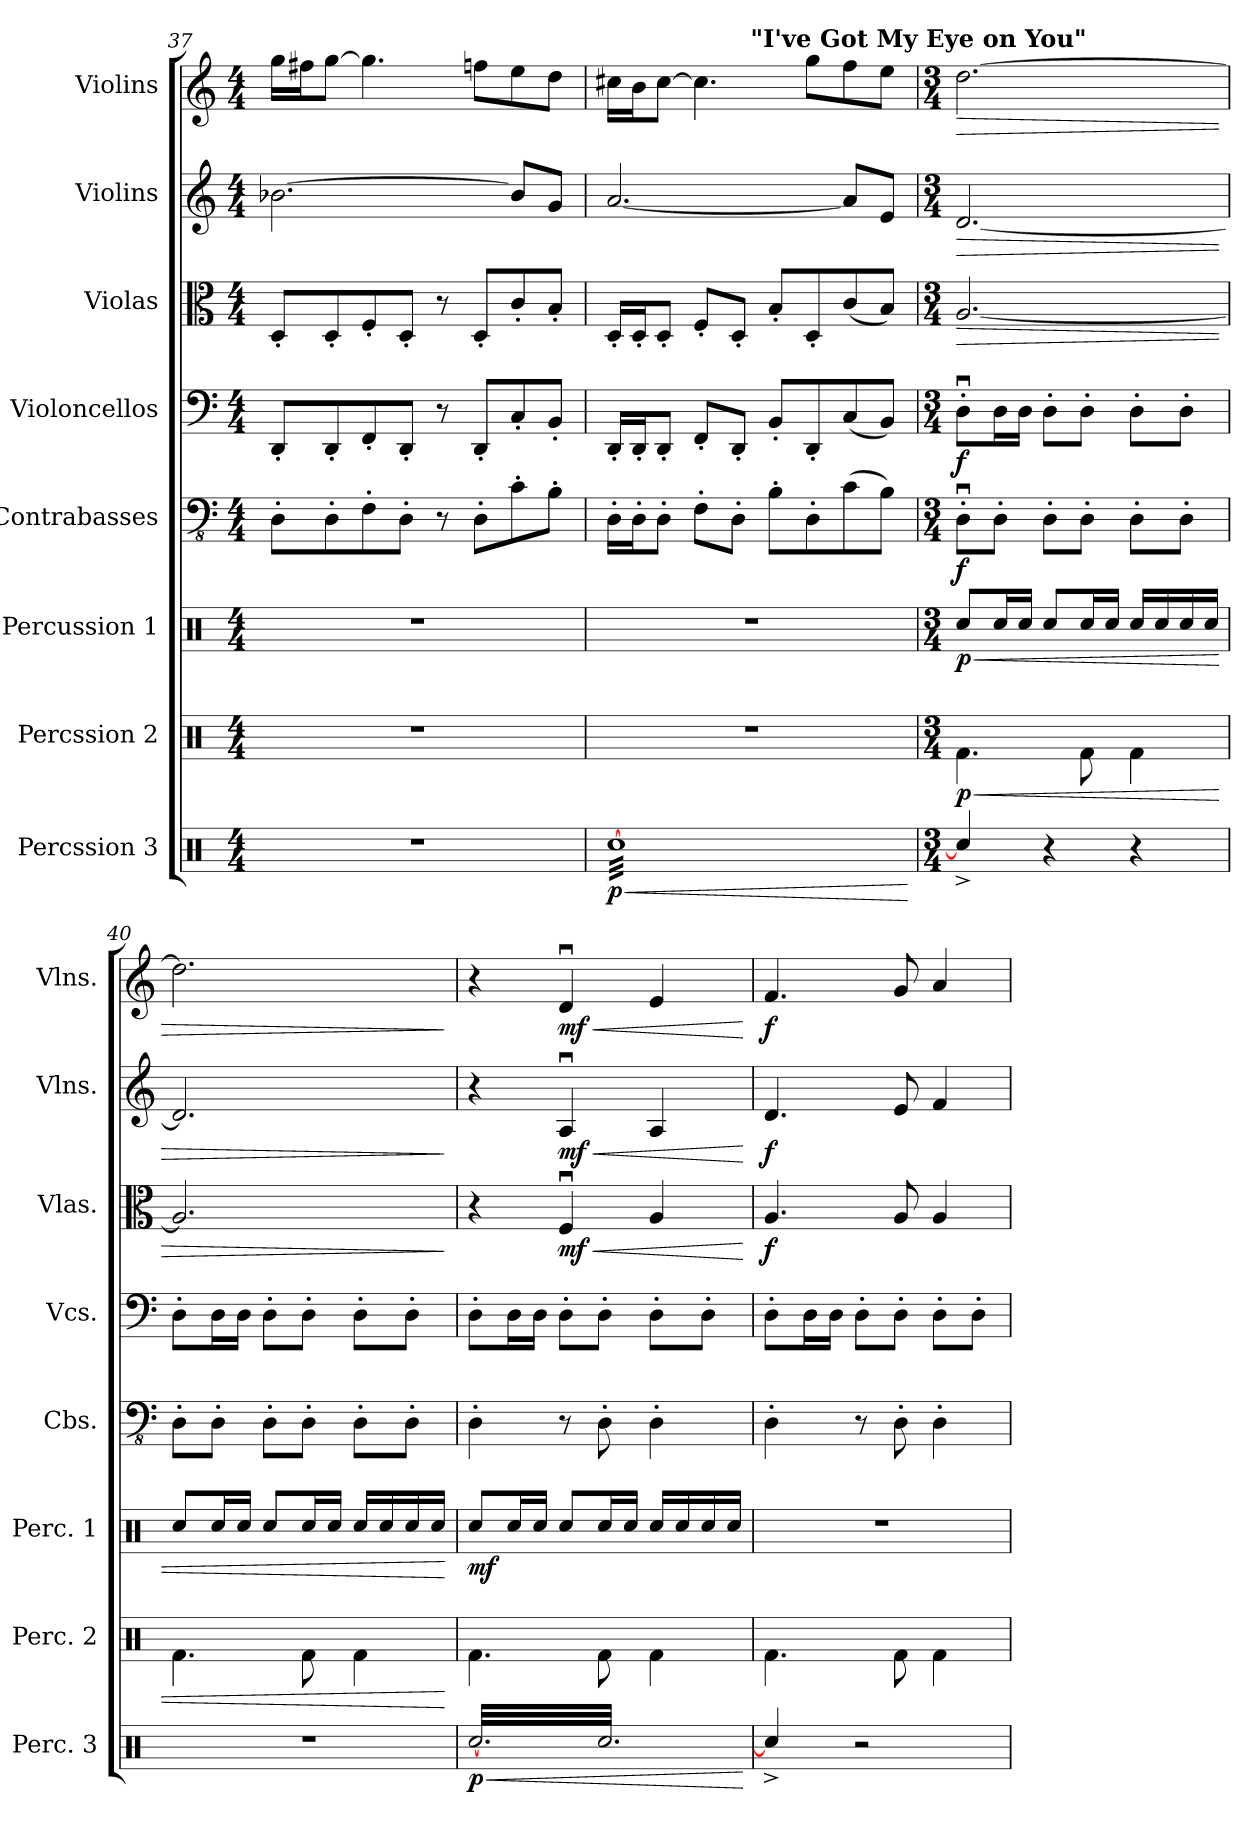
**kern	**dynam	**kern	**dynam	**kern	**dynam	**kern	**dynam	**kern	**dynam	**kern	**dynam	**kern	**dynam	**kern	**dynam
*part8	*part8	*part7	*part7	*part6	*part6	*part5	*part5	*part4	*part4	*part3	*part3	*part2	*part2	*part1	*part1
*staff8	*staff8	*staff7	*staff7	*staff6	*staff6	*staff5	*staff5	*staff4	*staff4	*staff3	*staff3	*staff2	*staff2	*staff1	*staff1
*I"Percssion 3	*	*I"Percssion 2	*	*I"Percussion 1	*	*I"Contrabasses	*	*I"Violoncellos	*	*I"Violas	*	*I"Violins	*	*I"Violins	*
*I'Perc. 3	*	*I'Perc. 2	*	*I'Perc. 1	*	*I'Cbs.	*	*I'Vcs.	*	*I'Vlas.	*	*I'Vlns.	*	*I'Vlns.	*
*clefX	*	*clefX	*	*clefX	*	*clefFv4	*	*clefF4	*	*clefC3	*	*clefG2	*	*clefG2	*
*k[]	*	*k[]	*	*k[]	*	*k[]	*	*k[]	*	*k[]	*	*k[]	*	*k[]	*
*M4/4	*	*M4/4	*	*M4/4	*	*M4/4	*	*M4/4	*	*M4/4	*	*M4/4	*	*M4/4	*
=37	=37	=37	=37	=37	=37	=37	=37	=37	=37	=37	=37	=37	=37	=37	=37
1r	.	1r	.	1r	.	8DD'\L	.	8DD'/L	.	8D'/L	.	[2.b-X\	.	16gg\LL	.
.	.	.	.	.	.	.	.	.	.	.	.	.	.	16ff#X\J	.
.	.	.	.	.	.	8DD'\	.	8DD'/	.	8D'/	.	.	.	[8gg\J	.
.	.	.	.	.	.	8FF'\	.	8FF'/	.	8F'/	.	.	.	4.gg\]	.
.	.	.	.	.	.	8DD'\J	.	8DD'/J	.	8D'/J	.	.	.	.	.
.	.	.	.	.	.	8r	.	8r	.	8r	.	.	.	.	.
.	.	.	.	.	.	8DD'\L	.	8DD'/L	.	8D'/L	.	.	.	8ffn\L	.
.	.	.	.	.	.	8C'\	.	8C'/	.	8c'/	.	8b-/L]	.	8ee\	.
.	.	.	.	.	.	8BB'\J	.	8BB'/J	.	8B'/J	.	8g/J	.	8dd\J	.
=38	=38	=38	=38	=38	=38	=38	=38	=38	=38	=38	=38	=38	=38	=38	=38
!	!LO:HP:b	!	!	!	!	!	!	!	!	!	!	!	!	!	!
!	!LO:DY:n=1:b	!	!	!	!	!	!	!	!	!	!	!	!	!	!
*tremolo	*	*	*	*	*	*	*	*	*	*	*	*	*	*	*
[32RccLLL	< p	1r	.	1r	.	16DD'\LL	.	16DD'/LL	.	16D'/LL	.	[2.a/	.	16cc#X\LL	.
32Rcc	.	.	.	.	.	.	.	.	.	.	.	.	.	.	.
32Rcc	.	.	.	.	.	16DD'\J	.	16DD'/J	.	16D'/J	.	.	.	16b\J	.
32Rcc	.	.	.	.	.	.	.	.	.	.	.	.	.	.	.
32Rcc	.	.	.	.	.	8DD'\J	.	8DD'/J	.	8D'/J	.	.	.	[8cc#\J	.
32Rcc	.	.	.	.	.	.	.	.	.	.	.	.	.	.	.
32Rcc	.	.	.	.	.	.	.	.	.	.	.	.	.	.	.
32Rcc	.	.	.	.	.	.	.	.	.	.	.	.	.	.	.
32Rcc	.	.	.	.	.	8FF'\L	.	8FF'/L	.	8F'/L	.	.	.	4.cc#\]	.
32Rcc	.	.	.	.	.	.	.	.	.	.	.	.	.	.	.
32Rcc	.	.	.	.	.	.	.	.	.	.	.	.	.	.	.
32Rcc	.	.	.	.	.	.	.	.	.	.	.	.	.	.	.
32Rcc	.	.	.	.	.	8DD'\J	.	8DD'/J	.	8D'/J	.	.	.	.	.
32Rcc	.	.	.	.	.	.	.	.	.	.	.	.	.	.	.
32Rcc	.	.	.	.	.	.	.	.	.	.	.	.	.	.	.
32Rcc	.	.	.	.	.	.	.	.	.	.	.	.	.	.	.
32Rcc	.	.	.	.	.	8BB'\L	.	8BB'/L	.	8B'/L	.	.	.	.	.
32Rcc	.	.	.	.	.	.	.	.	.	.	.	.	.	.	.
32Rcc	.	.	.	.	.	.	.	.	.	.	.	.	.	.	.
32Rcc	.	.	.	.	.	.	.	.	.	.	.	.	.	.	.
32Rcc	.	.	.	.	.	8DD'\	.	8DD'/	.	8D'/	.	.	.	8gg\L	.
32Rcc	.	.	.	.	.	.	.	.	.	.	.	.	.	.	.
32Rcc	.	.	.	.	.	.	.	.	.	.	.	.	.	.	.
32Rcc	.	.	.	.	.	.	.	.	.	.	.	.	.	.	.
32Rcc	.	.	.	.	.	(8C\	.	(8C/	.	(8c/	.	8a/L]	.	8ff\	.
32Rcc	.	.	.	.	.	.	.	.	.	.	.	.	.	.	.
32Rcc	.	.	.	.	.	.	.	.	.	.	.	.	.	.	.
32Rcc	.	.	.	.	.	.	.	.	.	.	.	.	.	.	.
32Rcc	.	.	.	.	.	8BB\J)	.	8BB/J)	.	8B/J)	.	8e/J	.	8ee\J	.
32Rcc	.	.	.	.	.	.	.	.	.	.	.	.	.	.	.
32Rcc	.	.	.	.	.	.	.	.	.	.	.	.	.	.	.
32RccJJJ	.	.	.	.	.	.	.	.	.	.	.	.	.	.	.
*Xtremolo	*	*	*	*	*	*	*	*	*	*	*	*	*	*	*
.	[	.	.	.	.	.	.	.	.	.	.	.	.	.	.
!!LO:REH:place=s1:a:B:enc=none:fs=9:t="I've Got My Eye on You"
=39	=39	=39	=39	=39	=39	=39	=39	=39	=39	=39	=39	=39	=39	=39	=39
*M3/4	*	*M3/4	*	*M3/4	*	*M3/4	*	*M3/4	*	*M3/4	*	*M3/4	*	*M3/4	*
!	!	!	!LO:HP:b	!	!LO:HP:b	!	!	!	!	!	!LO:HP:b	!	!LO:HP:b	!	!LO:HP:b
!	!	!	!LO:DY:n=1:b	!	!LO:DY:n=1:b	!	!LO:DY:b	!	!LO:DY:b	!	!	!	!	!	!
4Rcc^/]	.	4.Rf\	< p	8Rcc/L	< p	8DDu'\L	f	8Du'\L	f	[2.A/	>	[2.d/	>	[2.dd\	>
.	.	.	.	16Rcc/L	.	8DD'\J	.	16D\L	.	.	.	.	.	.	.
.	.	.	.	16Rcc/JJ	.	.	.	16D\JJ	.	.	.	.	.	.	.
4r	.	.	.	8Rcc/L	.	8DD'\L	.	8D'\L	.	.	.	.	.	.	.
.	.	8Rf\	.	16Rcc/L	.	8DD'\J	.	8D'\J	.	.	.	.	.	.	.
.	.	.	.	16Rcc/JJ	.	.	.	.	.	.	.	.	.	.	.
4r	.	4Rf\	.	16Rcc/LL	.	8DD'\L	.	8D'\L	.	.	.	.	.	.	.
.	.	.	.	16Rcc/	.	.	.	.	.	.	.	.	.	.	.
.	.	.	.	16Rcc/	.	8DD'\J	.	8D'\J	.	.	.	.	.	.	.
.	.	.	.	16Rcc/JJ	.	.	.	.	.	.	.	.	.	.	.
=40	=40	=40	=40	=40	=40	=40	=40	=40	=40	=40	=40	=40	=40	=40	=40
2.r	.	4.Rf\	.	8Rcc/L	.	8DD'\L	.	8D'\L	.	2.A/]	.	2.d/]	.	2.dd\]	.
.	.	.	.	16Rcc/L	.	8DD'\J	.	16D\L	.	.	.	.	.	.	.
.	.	.	.	16Rcc/JJ	.	.	.	16D\JJ	.	.	.	.	.	.	.
.	.	.	.	8Rcc/L	.	8DD'\L	.	8D'\L	.	.	.	.	.	.	.
.	.	8Rf\	.	16Rcc/L	.	8DD'\J	.	8D'\J	.	.	.	.	.	.	.
.	.	.	.	16Rcc/JJ	.	.	.	.	.	.	.	.	.	.	.
.	.	4Rf\	.	16Rcc/LL	.	8DD'\L	.	8D'\L	.	.	.	.	.	.	.
.	.	.	.	16Rcc/	.	.	.	.	.	.	.	.	.	.	.
.	.	.	.	16Rcc/	.	8DD'\J	.	8D'\J	.	.	.	.	.	.	.
.	.	.	.	16Rcc/JJ	.	.	.	.	.	.	.	.	.	.	.
.	.	.	[	.	[	.	.	.	.	.	]	.	]	.	]
!!LO:LB:g=z
=41	=41	=41	=41	=41	=41	=41	=41	=41	=41	=41	=41	=41	=41	=41	=41
!	!LO:HP:b	!	!	!	!	!	!	!	!	!	!	!	!	!	!
!	!LO:DY:n=1:b	!	!	!	!LO:DY:b	!	!	!	!	!	!	!	!	!	!
*tremolo	*	*	*	*	*	*	*	*	*	*	*	*	*	*	*
[32Rcc/LLL	< p	4.Rf\	.	8Rcc/L	mf	4DD'\	.	8D'\L	.	4r	.	4r	.	4r	.
32Rcc/	.	.	.	.	.	.	.	.	.	.	.	.	.	.	.
32Rcc/	.	.	.	.	.	.	.	.	.	.	.	.	.	.	.
32Rcc/	.	.	.	.	.	.	.	.	.	.	.	.	.	.	.
32Rcc/	.	.	.	16Rcc/L	.	.	.	16D\L	.	.	.	.	.	.	.
32Rcc/	.	.	.	.	.	.	.	.	.	.	.	.	.	.	.
32Rcc/	.	.	.	16Rcc/JJ	.	.	.	16D\JJ	.	.	.	.	.	.	.
32Rcc/	.	.	.	.	.	.	.	.	.	.	.	.	.	.	.
!	!	!	!	!	!	!	!	!	!	!	!LO:HP:b	!	!LO:HP:b	!	!LO:HP:b
!	!	!	!	!	!	!	!	!	!	!	!LO:DY:n=1:b	!	!LO:DY:n=1:b	!	!LO:DY:n=1:b
32Rcc/	.	.	.	8Rcc/L	.	8r	.	8D'\L	.	4Fu/	< mf	4Au/	< mf	4du/	< mf
32Rcc/	.	.	.	.	.	.	.	.	.	.	.	.	.	.	.
32Rcc/	.	.	.	.	.	.	.	.	.	.	.	.	.	.	.
32Rcc/	.	.	.	.	.	.	.	.	.	.	.	.	.	.	.
32Rcc/	.	8Rf\	.	16Rcc/L	.	8DD'\	.	8D'\J	.	.	.	.	.	.	.
32Rcc/	.	.	.	.	.	.	.	.	.	.	.	.	.	.	.
32Rcc/	.	.	.	16Rcc/JJ	.	.	.	.	.	.	.	.	.	.	.
32Rcc/	.	.	.	.	.	.	.	.	.	.	.	.	.	.	.
32Rcc/	.	4Rf\	.	16Rcc/LL	.	4DD'\	.	8D'\L	.	4A/	.	4A/	.	4e/	.
32Rcc/	.	.	.	.	.	.	.	.	.	.	.	.	.	.	.
32Rcc/	.	.	.	16Rcc/	.	.	.	.	.	.	.	.	.	.	.
32Rcc/	.	.	.	.	.	.	.	.	.	.	.	.	.	.	.
32Rcc/	.	.	.	16Rcc/	.	.	.	8D'\J	.	.	.	.	.	.	.
32Rcc/	.	.	.	.	.	.	.	.	.	.	.	.	.	.	.
32Rcc/	.	.	.	16Rcc/JJ	.	.	.	.	.	.	.	.	.	.	.
32Rcc/JJJ	.	.	.	.	.	.	.	.	.	.	.	.	.	.	.
*Xtremolo	*	*	*	*	*	*	*	*	*	*	*	*	*	*	*
.	[	.	.	.	.	.	.	.	.	.	[	.	[	.	[
=42	=42	=42	=42	=42	=42	=42	=42	=42	=42	=42	=42	=42	=42	=42	=42
!	!	!	!	!	!	!	!	!	!	!	!LO:DY:b	!	!LO:DY:b	!	!LO:DY:b
4Rcc^/]	.	4.Rf\	.	2.r	.	4DD'\	.	8D'\L	.	4.A/	f	4.d/	f	4.f/	f
.	.	.	.	.	.	.	.	16D\L	.	.	.	.	.	.	.
.	.	.	.	.	.	.	.	16D\JJ	.	.	.	.	.	.	.
2r	.	.	.	.	.	8r	.	8D'\L	.	.	.	.	.	.	.
.	.	8Rf\	.	.	.	8DD'\	.	8D'\J	.	8A/	.	8e/	.	8g/	.
.	.	4Rf\	.	.	.	4DD'\	.	8D'\L	.	4A/	.	4f/	.	4a/	.
.	.	.	.	.	.	.	.	8D'\J	.	.	.	.	.	.	.
=	=	=	=	=	=	=	=	=	=	=	=	=	=	=	=
*-	*-	*-	*-	*-	*-	*-	*-	*-	*-	*-	*-	*-	*-	*-	*-
